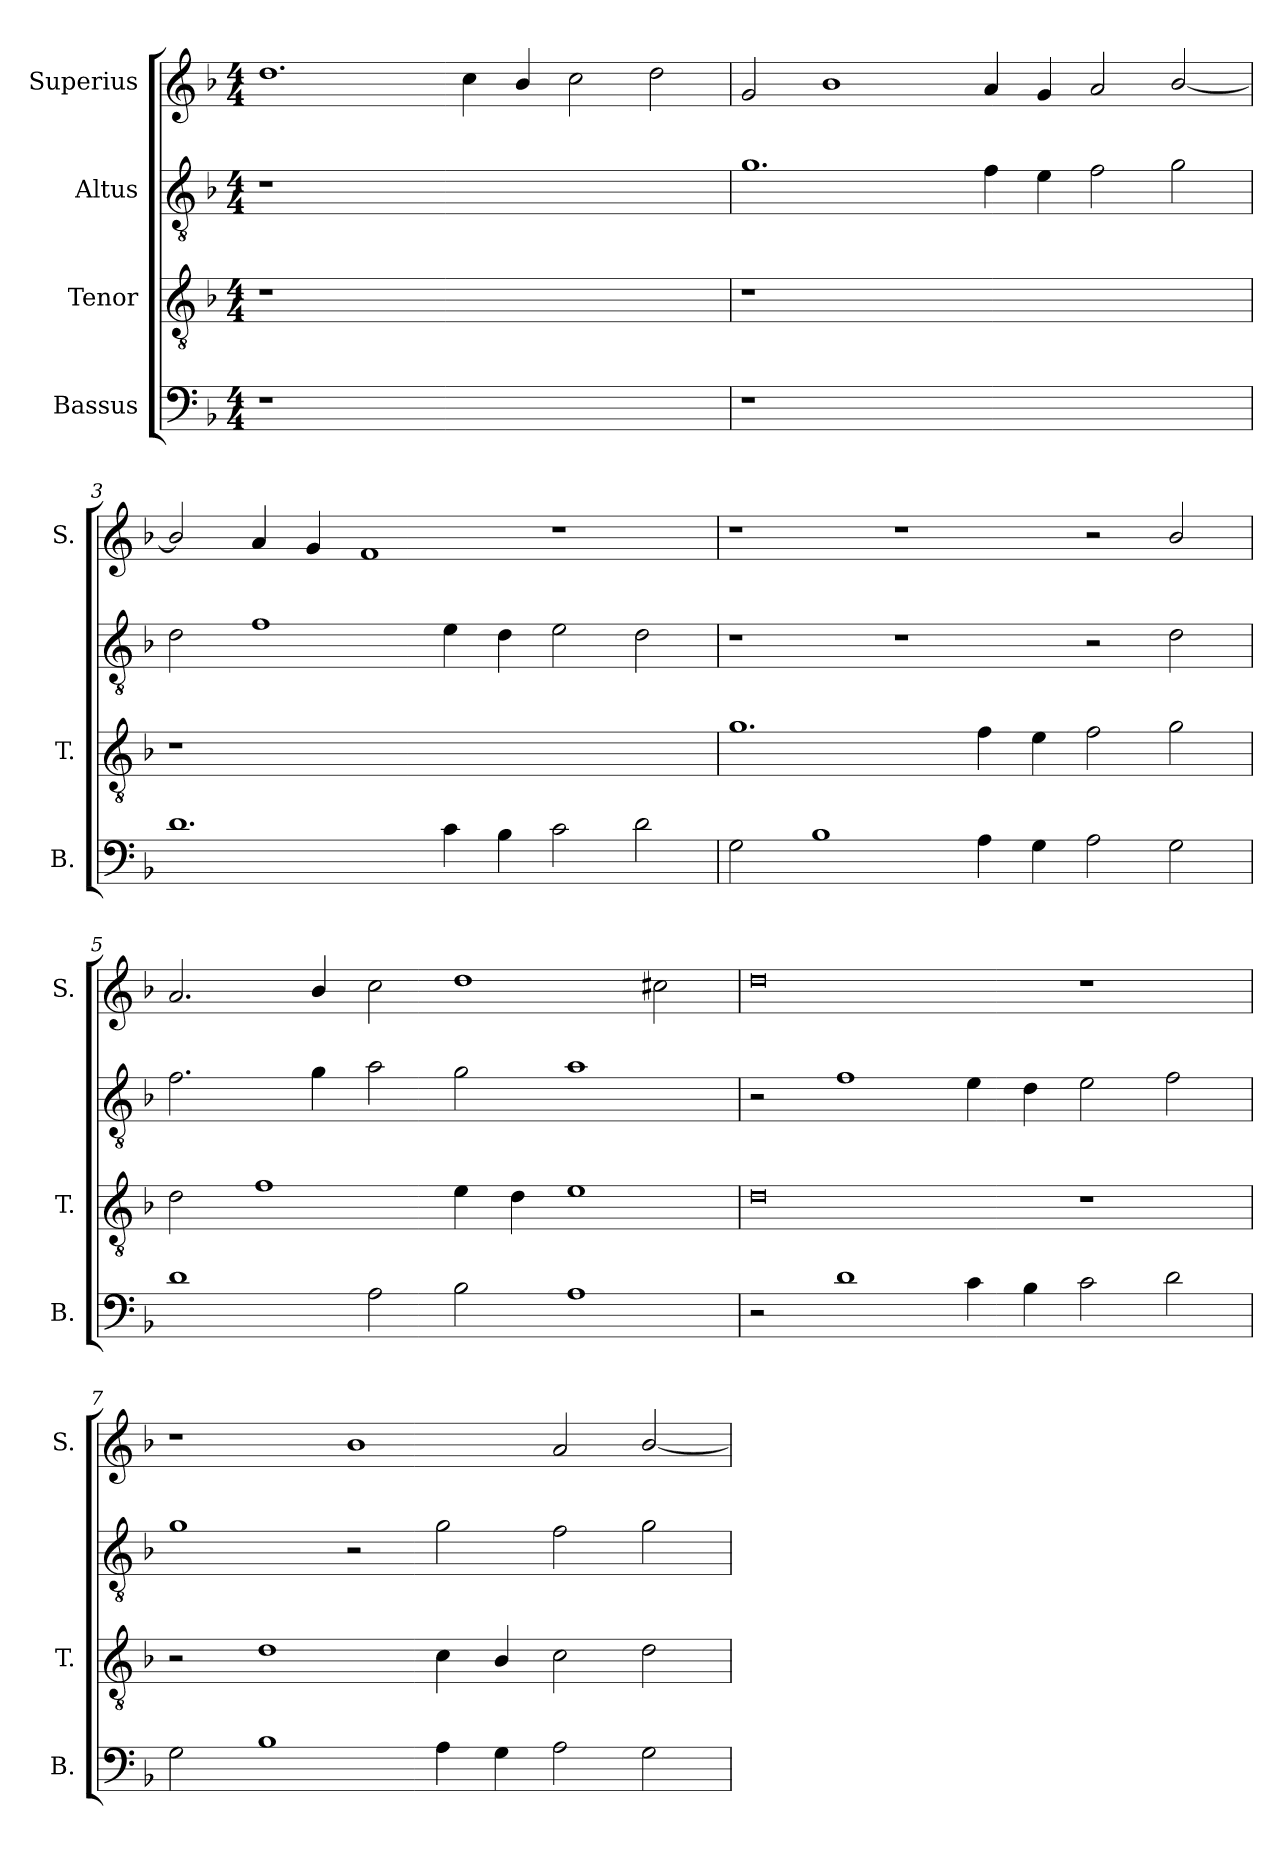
**kern	**kern	**kern	**kern
*part4	*part3	*part2	*part1
*staff4	*staff3	*staff2	*staff1
*I"Bassus	*I"Tenor	*I"Altus	*I"Superius
*I'B.	*I'T.	*	*I'S.
!!LO:PB:g=z
*clefF4	*clefGv2	*clefGv2	*clefG2
*	*ITrd7c12	*ITrd7c12	*
*k[b-]	*k[b-]	*k[b-]	*k[b-]
*F:	*F:	*F:	*F:
*M4/4	*M4/4	*M4/4	*M4/4
=1	=1	=1	=1
!LO:N:vis=1	!LO:N:vis=1	!LO:N:vis=1	!
1r	1r	1r	1.ddi
0ryy	0ryy	0ryy	.
.	.	.	4cci\
.	.	.	4b-i/
.	.	.	2cci\
.	.	.	2ddi\
=2	=2	=2	=2
!LO:N:vis=1	!LO:N:vis=1	!	!
1r	1r	1.Gi	2gi/
.	.	.	1b-i
0ryy	0ryy	.	.
.	.	4Fi\	4ai/
.	.	4Ei\	4gi/
.	.	2Fi\	2ai/
.	.	2Gi\	[<2b-i/
=3	=3	=3	=3
!	!LO:N:vis=1	!	!
1.di	1r	2Di\	2b-i/]
.	.	1Fi	4ai/
.	.	.	4gi/
.	0ryy	.	1fi
4ci\	.	4Ei\	.
4B-i\	.	4Di\	.
2ci\	.	2Ei\	1r
2di\	.	2Di\	.
!!LO:LB:g=z
=4	=4	=4	=4
2Gi\	1.Gi	1r	1r
1B-i	.	.	.
.	.	1r	1r
4Ai\	4Fi\	.	.
4Gi\	4Ei\	.	.
2Ai\	2Fi\	2r	2r
2Gi\	2Gi\	2Di\	2b-i/
=5	=5	=5	=5
1di	2Di\	2.Fi\	2.ai/
.	1Fi	.	.
.	.	4Gi\	4b-i/
2Ai\	.	2Ai\	2cci\
2B-i\	4Ei\	2Gi\	1ddi
.	4Di\	.	.
1Ai	1Ei	1Ai	.
.	.	.	2cc#Xi\
=6	=6	=6	=6
2r	0Di	2r	0ddi
1di	.	1Fi	.
4ci\	.	4Ei\	.
4B-i\	.	4Di\	.
2ci\	1r	2Ei\	1r
2di\	.	2Fi\	.
!!LO:LB:g=z
=7	=7	=7	=7
2Gi\	2r	1Gi	1r
1B-i	1Di	.	.
.	.	2r	1b-i
4Ai\	4Ci\	2Gi\	.
4Gi\	4BB-i/	.	.
2Ai\	2Ci\	2Fi\	2ai/
2Gi\	2Di\	2Gi\	[<2b-i/
=	=	=	=
*-	*-	*-	*-
